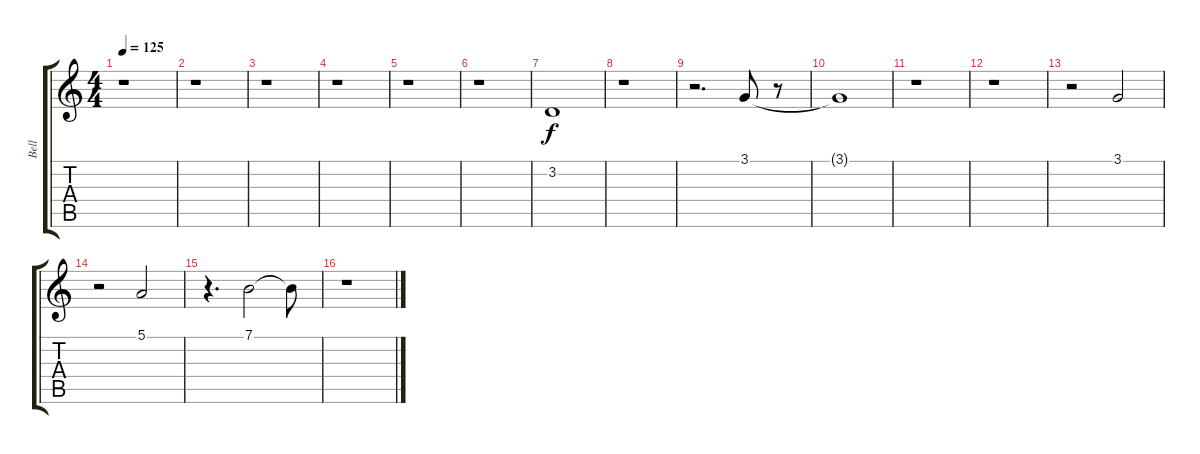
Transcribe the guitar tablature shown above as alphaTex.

\track ("Bell" "Bell") {instrument tubularbells}
\staff {score tabs}
\tuning (E4 B3 G3 D3 A2 E2) {hide}
\ts (4 4)
\tempo 125
\clef g2
\ks c
r.1{dy f} |
r.1 |
r.1 |
r.1 |
r.1 |
r.1 |
3.2.1 |
r.1 |
r.2{d} 3.1.8 r.8 |
3.1{t}.1 |
r.1 |
r.1 |
r.2 3.1.2 |
r.2 5.1.2 |
r.4{d} 7.1.2 7.1{t}.8 |
r.1
